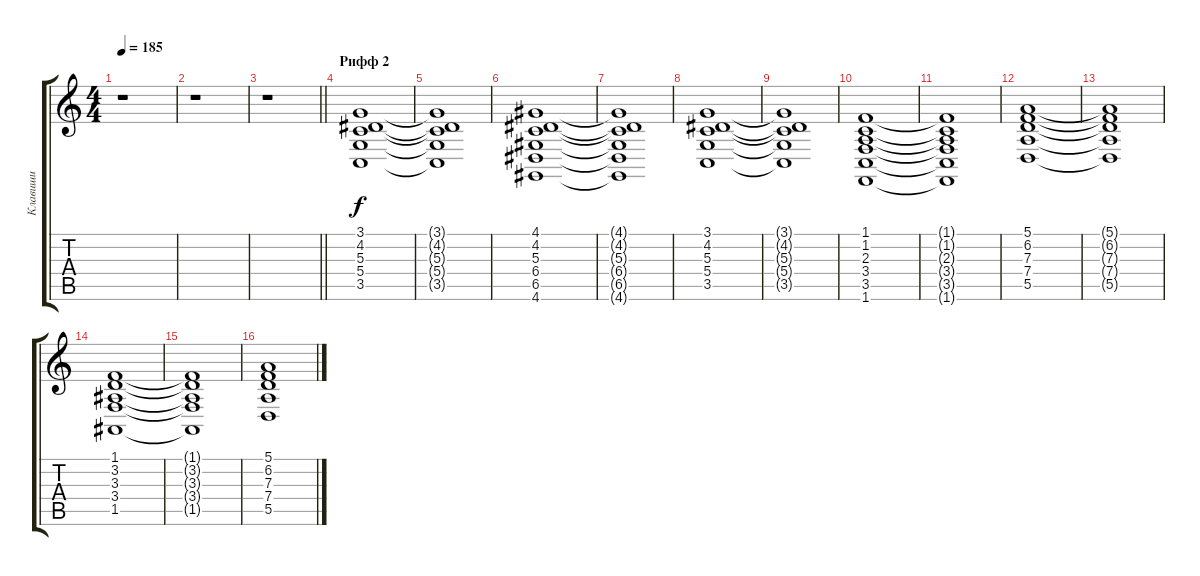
\track ("Клавиши" "Клавиши") {instrument synthstrings1}
\staff {score tabs}
\tuning (E4 B3 G3 D3 A2 E2) {hide}
\ts (4 4)
\tempo 185
\clef g2
\ks c
r.1{dy f} |
r.1 |
\barLineRight lightlight
r.1 |
\section ("" "Рифф 2")
(3.1 4.2 5.3 5.4 3.5).1 |
(3.1{t} 4.2{t} 5.3{t} 5.4{t} 3.5{t}).1 |
(4.1 4.2 5.3 6.4 6.5 4.6).1 |
(4.1{t} 4.2{t} 5.3{t} 6.4{t} 6.5{t} 4.6{t}).1 |
(3.1 4.2 5.3 5.4 3.5).1 |
(3.1{t} 4.2{t} 5.3{t} 5.4{t} 3.5{t}).1 |
(1.1 1.2 2.3 3.4 3.5 1.6).1 |
(1.1{t} 1.2{t} 2.3{t} 3.4{t} 3.5{t} 1.6{t}).1 |
(5.1 6.2 7.3 7.4 5.5).1 |
(5.1{t} 6.2{t} 7.3{t} 7.4{t} 5.5{t}).1 |
(1.1 3.2 3.3 3.4 1.5).1 |
(1.1{t} 3.2{t} 3.3{t} 3.4{t} 1.5{t}).1 |
(5.1 6.2 7.3 7.4 5.5).1
